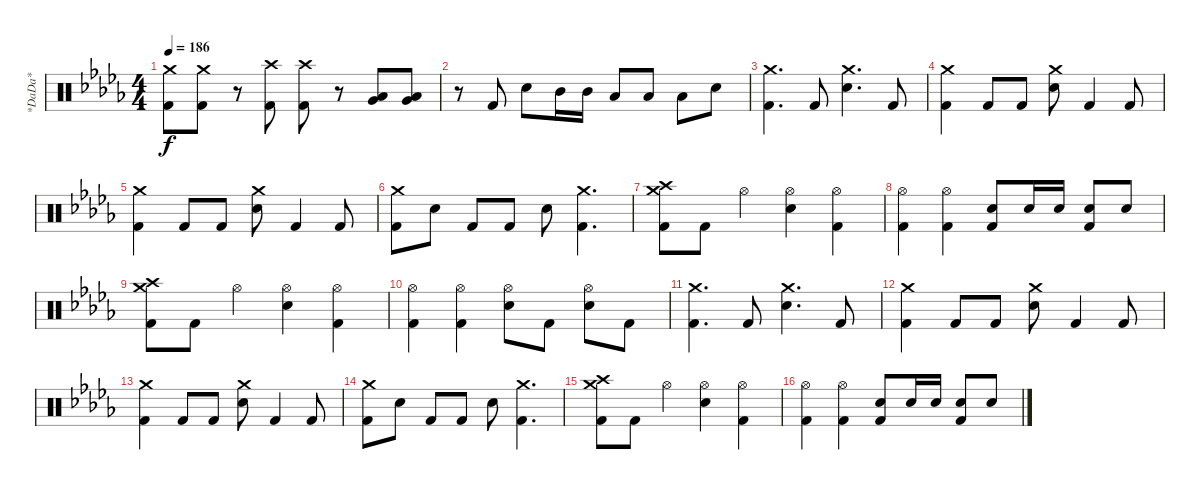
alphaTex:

\track ("*DaDa*" "*DaDa*") {instrument percussion}
\staff {score}
\articulation defaults
\ts (4 4)
\tempo 186
\clef neutral
\ks db
("Crash medium (hit)" "Kick (hit) 2").8{dy f} ("Crash medium (hit)" "Kick (hit) 2").8 r.8 ("Crash high (hit)" "Kick (hit) 2").8 ("Crash high (hit)" "Kick (hit) 2").8 r.8 ("Very Low Tom (hit)" "Low Floor Tom (hit)").8 ("Very Low Tom (hit)" "Low Floor Tom (hit)").8 |
r.8 "Kick (hit) 2".8 "Electric Snare (hit)".8 "Mid Tom (hit)".16 "Mid Tom (hit)".16 "Low Tom (hit)".8 "Low Tom (hit)".8 "Low Tom (hit)".8 "Electric Snare (hit)".8 |
("Crash medium (hit)" "Kick (hit) 2").4{d} "Kick (hit) 2".8 ("Crash medium (hit)" "Electric Snare (hit)").4{d} "Kick (hit) 2".8 |
("Crash medium (hit)" "Kick (hit) 2").4 "Kick (hit) 2".8 "Kick (hit) 2".8 ("Crash medium (hit)" "Electric Snare (hit)").8 "Kick (hit) 2".4 "Kick (hit) 2".8 |
("Crash medium (hit)" "Kick (hit) 2").4 "Kick (hit) 2".8 "Kick (hit) 2".8 ("Crash medium (hit)" "Electric Snare (hit)").8 "Kick (hit) 2".4 "Kick (hit) 2".8 |
("Crash medium (hit)" "Kick (hit) 2").8 "Electric Snare (hit)".8 "Kick (hit) 2".8 "Kick (hit) 2".8 "Electric Snare (hit)".8 ("Crash medium (hit)" "Kick (hit) 2").4{d} |
("Crash high (hit)" "Crash medium (hit)" "Kick (hit) 2").8 "Kick (hit) 2".8 "Hi-Hat (open)".4 ("Hi-Hat (open)" "Electric Snare (hit)").4 ("Hi-Hat (open)" "Kick (hit) 2").4 |
("Hi-Hat (open)" "Kick (hit) 2").4 ("Hi-Hat (open)" "Kick (hit) 2").4 ("Electric Snare (hit)" "Kick (hit) 2").8 "Electric Snare (hit)".16 "Electric Snare (hit)".16 ("Electric Snare (hit)" "Kick (hit) 2").8 "Electric Snare (hit)".8 |
("Crash high (hit)" "Crash medium (hit)" "Kick (hit) 2").8 "Kick (hit) 2".8 "Hi-Hat (open)".4 ("Hi-Hat (open)" "Electric Snare (hit)").4 ("Hi-Hat (open)" "Kick (hit) 2").4 |
("Hi-Hat (open)" "Kick (hit) 2").4 ("Hi-Hat (open)" "Kick (hit) 2").4 ("Hi-Hat (open)" "Electric Snare (hit)").8 "Kick (hit) 2".8 ("Hi-Hat (open)" "Electric Snare (hit)").8 "Kick (hit) 2".8 |
("Crash medium (hit)" "Kick (hit) 2").4{d} "Kick (hit) 2".8 ("Crash medium (hit)" "Electric Snare (hit)").4{d} "Kick (hit) 2".8 |
("Crash medium (hit)" "Kick (hit) 2").4 "Kick (hit) 2".8 "Kick (hit) 2".8 ("Crash medium (hit)" "Electric Snare (hit)").8 "Kick (hit) 2".4 "Kick (hit) 2".8 |
("Crash medium (hit)" "Kick (hit) 2").4 "Kick (hit) 2".8 "Kick (hit) 2".8 ("Crash medium (hit)" "Electric Snare (hit)").8 "Kick (hit) 2".4 "Kick (hit) 2".8 |
("Crash medium (hit)" "Kick (hit) 2").8 "Electric Snare (hit)".8 "Kick (hit) 2".8 "Kick (hit) 2".8 "Electric Snare (hit)".8 ("Crash medium (hit)" "Kick (hit) 2").4{d} |
("Crash high (hit)" "Crash medium (hit)" "Kick (hit) 2").8 "Kick (hit) 2".8 "Hi-Hat (open)".4 ("Hi-Hat (open)" "Electric Snare (hit)").4 ("Hi-Hat (open)" "Kick (hit) 2").4 |
("Hi-Hat (open)" "Kick (hit) 2").4 ("Hi-Hat (open)" "Kick (hit) 2").4 ("Electric Snare (hit)" "Kick (hit) 2").8 "Electric Snare (hit)".16 "Electric Snare (hit)".16 ("Electric Snare (hit)" "Kick (hit) 2").8 "Electric Snare (hit)".8
